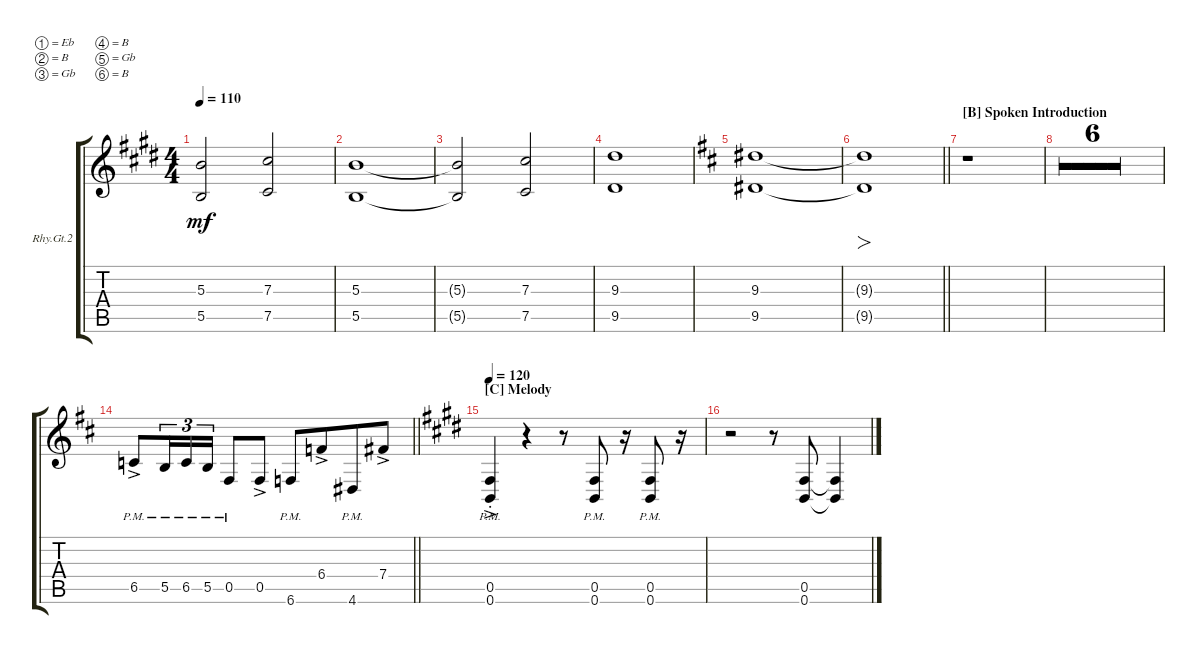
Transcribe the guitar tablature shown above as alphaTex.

\defaultSystemsLayout 4
\bracketExtendMode groupsimilarinstruments
\firstSystemTrackNameOrientation horizontal
\otherSystemsTrackNameOrientation horizontal
\track ("Rhythm Guitar 2" "Rhy.Gt.2") {multiBarRest instrument distortionguitar}
\staff {score tabs}
\tuning (Eb4 B3 Gb3 B2 Gb2 B1)
\ts (4 4)
\tempo 110
\clef g2
\ks e
(5.5{t} 5.3{t}).2{dy mf} (7.5 7.3).2 |
(5.5 5.3).1 |
(5.5{t} 5.3{t}).2 (7.5 7.3).2 |
(9.5 9.3).1 |
\ks bminor
(9.5 9.3).1 |
\barLineRight lightlight
(9.5{t} 9.3{t}).1{fo} |
\section ("B" "Spoken Introduction")
r.1 |
r.1 |
r.1 |
r.1 |
r.1 |
r.1 |
r.1 |
\barLineRight lightlight
6.5{ac pm}.8{beam merge} 5.5{pm}.16{tu (3 2) beam merge} 6.5{pm}.16{tu (3 2) beam merge} 5.5{pm}.16{tu (3 2)} 0.5{pm}.8 0.5{ac}.8 6.6{pm}.8{beam merge} 6.4{ac}.8{beam merge} 4.6{pm}.8{beam merge} 7.4{ac}.8 |
\section ("C" "Melody")
\tempo 120
\ks e
(0.6{ac pm st} 0.5{ac pm st}).4 r.4 r.8 (0.6{pm} 0.5{pm}).8 r.16 (0.6{pm} 0.5{pm}).8 r.16 |
r.2 r.8 (0.6 0.5).8 (0.5{t} 0.6{t}).4
